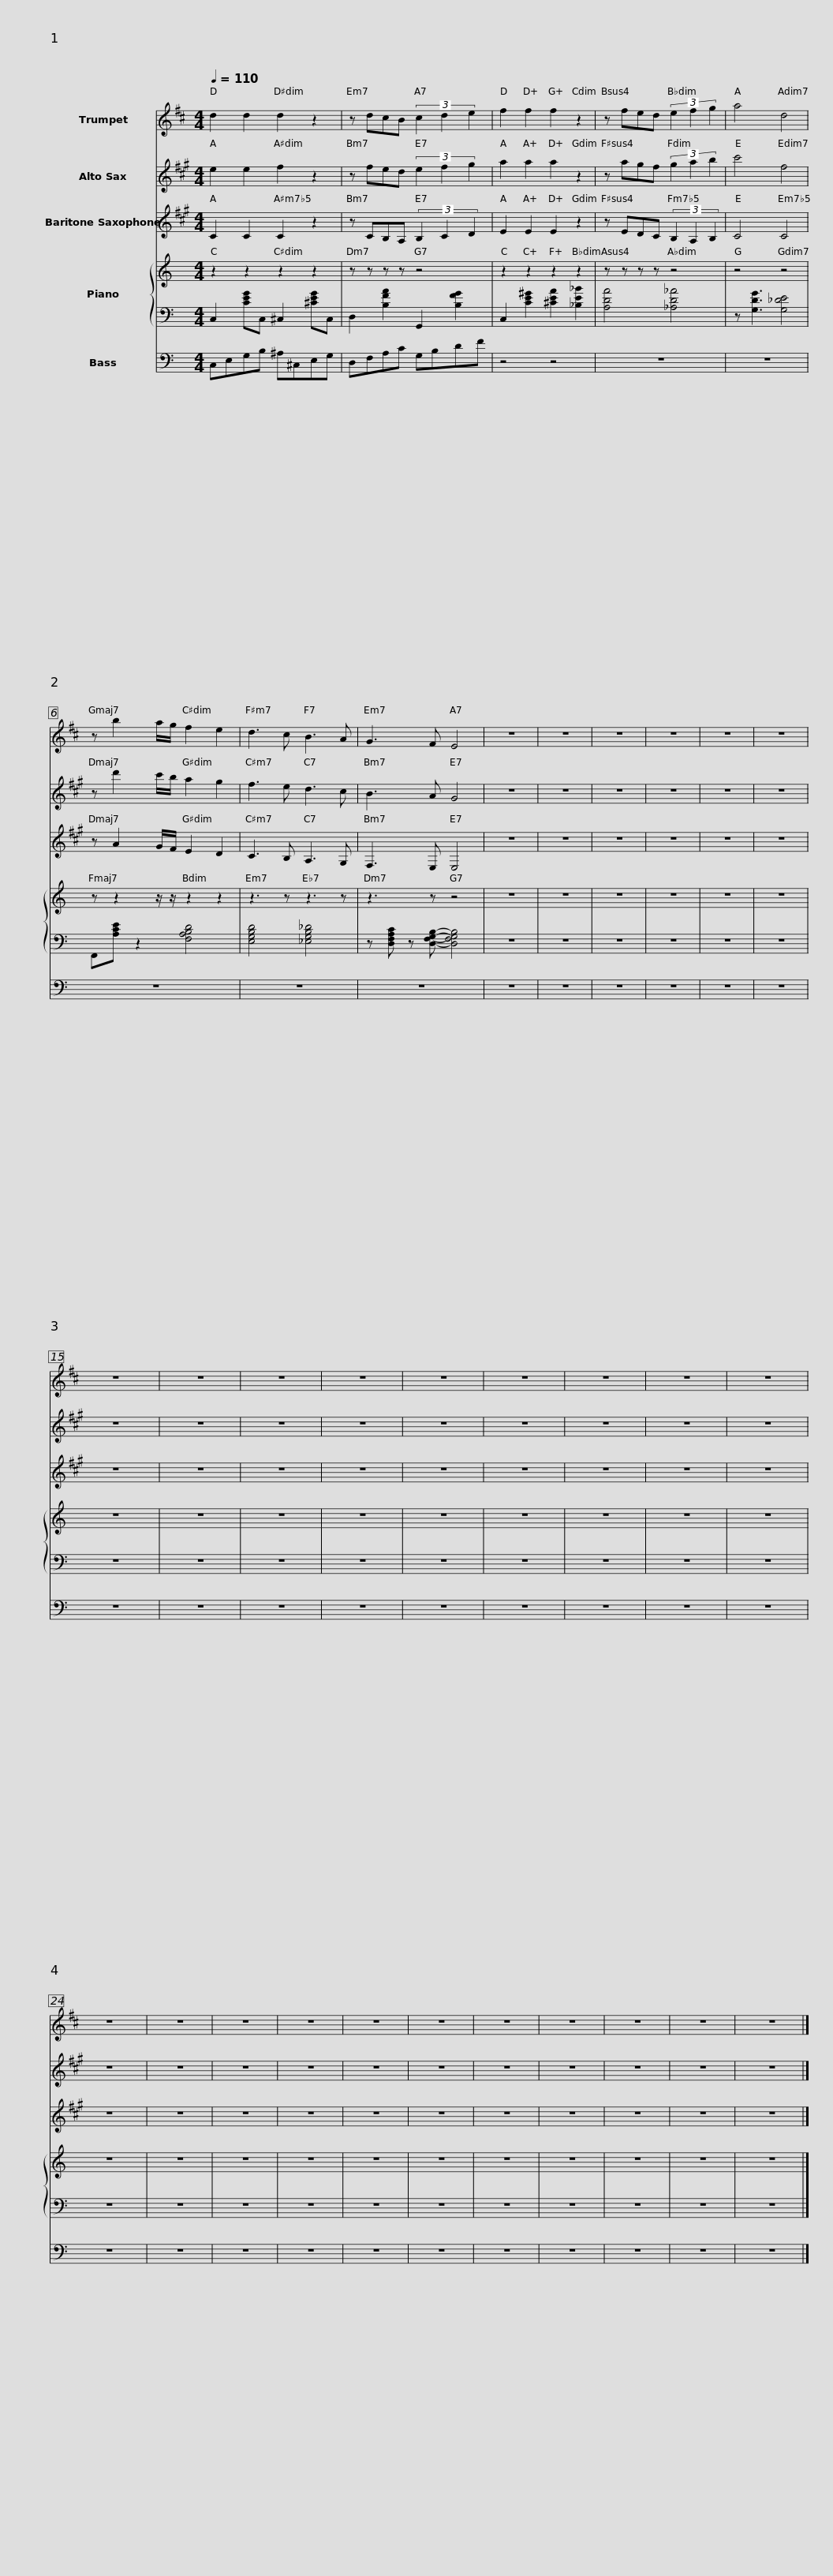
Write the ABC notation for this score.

X:1
%%score 1 2 3 { 4 | 5 } 6
L:1/8
Q:1/4=110
M:4/4
I:linebreak $
K:C
V:1 treble transpose=-2
V:2 treble transpose=-9
V:3 treble transpose=-21
V:4 treble
V:5 bass
V:6 bass transpose=-12
V:1
[K:D] d2 d2 d2 z2 | z dcB (3c2 d2 e2 | f2 f2 f2 z2 | z fed (3e2 f2 g2 |$ a4 d4 | %5
 z b2 a/g/ f2 e2 | d3 c B3 A | G3 F E4 | z8 | z8 | %10
 z8 | z8 | z8 |$ z8 | z8 | %15
 z8 | z8 | z8 | z8 | z8 | %20
 z8 | z8 | z8 | z8 | z8 | %25
 z8 | z8 | z8 | z8 |$ z8 | %30
 z8 | z8 | z8 | z8 |] %34
V:2
[K:A] e2 e2 f2 z2 | z fed (3e2 f2 g2 | a2 a2 a2 z2 | z agf (3g2 a2 b2 |$ c'4 f4 | %5
 z d'2 c'/b/ a2 g2 | f3 e d3 c | B3 A G4 | z8 | z8 | %10
 z8 | z8 | z8 |$ z8 | z8 | %15
 z8 | z8 | z8 | z8 | z8 | %20
 z8 | z8 | z8 | z8 | z8 | %25
 z8 | z8 | z8 | z8 |$ z8 | %30
 z8 | z8 | z8 | z8 |] %34
V:3
[K:A] C2 C2 C2 z2 | z CB,A, (3B,2 C2 D2 | E2 E2 E2 z2 | z EDC (3B,2 A,2 B,2 |$ C4 C4 | %5
 z A2 G/F/ E2 D2 | C3 B, A,3 G, | F,3 E, E,4 | z8 | z8 | %10
 z8 | z8 | z8 |$ z8 | z8 | %15
 z8 | z8 | z8 | z8 | z8 | %20
 z8 | z8 | z8 | z8 | z8 | %25
 z8 | z8 | z8 | z8 |$ z8 | %30
 z8 | z8 | z8 | z8 |] %34
V:4
 z2 z2 z2 z2 | z z z z z4 | z2 z2 z2 z2 | z z z z z4 |$ z4 z4 | %5
 z z2 z/ z/ z2 z2 | z3 z z3 z | z3 z z4 | z8 | z8 | %10
 z8 | z8 | z8 |$ z8 | z8 | %15
 z8 | z8 | z8 | z8 | z8 | %20
 z8 | z8 | z8 | z8 | z8 | %25
 z8 | z8 | z8 | z8 |$ z8 | %30
 z8 | z8 | z8 | z8 |] %34
V:5
 C,2 [CEG]C, ^C,2 [^CEG]C, | D,2 [B,FA]2 G,,2 [B,FG]2 | C,2 [CE^G]2 [^CEA]2 [_B,E_B]2 | [A,DA]4 [_A,D_A]4 |$ z [G,DG]3 [G,_DE]4 | %5
 F,,[A,CE] z2 [F,A,B,D]4 | [E,G,B,D]4 [_E,G,B,_D]4 | z [D,F,A,C] z [D,F,G,B,]- [D,F,G,B,]4 | z8 | z8 | %10
 z8 | z8 | z8 |$ z8 | z8 | %15
 z8 | z8 | z8 | z8 | z8 | %20
 z8 | z8 | z8 | z8 | z8 | %25
 z8 | z8 | z8 | z8 |$ z8 | %30
 z8 | z8 | z8 | z8 |] %34
V:6
 C,E,G,B, ^A,^C,E,G, | D,F,A,C G,B,DF | z4 z4 | z8 |$ z8 | %5
 z8 | z8 | z8 | z8 | z8 | %10
 z8 | z8 | z8 |$ z8 | z8 | %15
 z8 | z8 | z8 | z8 | z8 | %20
 z8 | z8 | z8 | z8 | z8 | %25
 z8 | z8 | z8 | z8 |$ z8 | %30
 z8 | z8 | z8 | z8 |] %34
